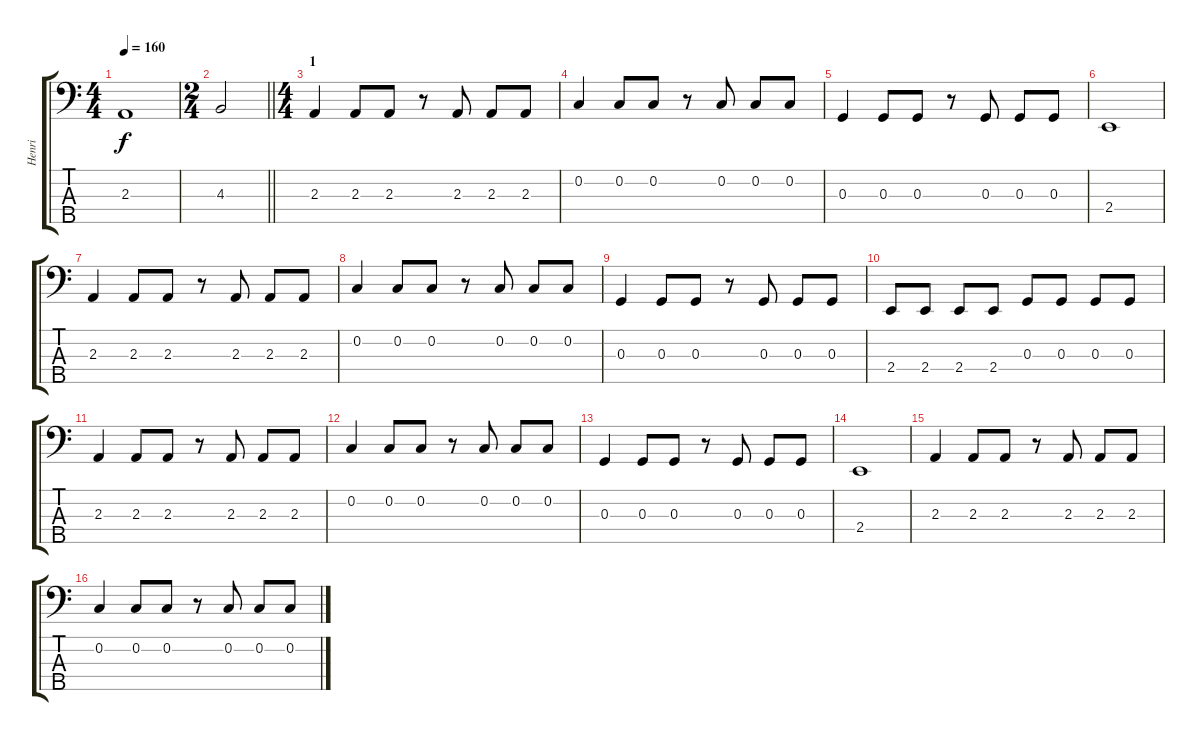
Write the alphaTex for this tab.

\track ("Henri" "Henri") {instrument electricbassfinger}
\staff {score tabs}
\tuning (F2 C2 G1 D1 A0) {hide}
\ts (4 4)
\tempo 160
\clef f4
\ks c
2.3.1{dy f} |
\ts (2 4)
\barLineRight lightlight
4.3.2 |
\ts (4 4)
\section ("" "1")
2.3.4 2.3.8 2.3.8 r.8 2.3.8 2.3.8 2.3.8 |
0.2.4 0.2.8 0.2.8 r.8 0.2.8 0.2.8 0.2.8 |
0.3.4 0.3.8 0.3.8 r.8 0.3.8 0.3.8 0.3.8 |
2.4.1 |
2.3.4 2.3.8 2.3.8 r.8 2.3.8 2.3.8 2.3.8 |
0.2.4 0.2.8 0.2.8 r.8 0.2.8 0.2.8 0.2.8 |
0.3.4 0.3.8 0.3.8 r.8 0.3.8 0.3.8 0.3.8 |
2.4.8 2.4.8 2.4.8 2.4.8 0.3.8 0.3.8 0.3.8 0.3.8 |
2.3.4 2.3.8 2.3.8 r.8 2.3.8 2.3.8 2.3.8 |
0.2.4 0.2.8 0.2.8 r.8 0.2.8 0.2.8 0.2.8 |
0.3.4 0.3.8 0.3.8 r.8 0.3.8 0.3.8 0.3.8 |
2.4.1 |
2.3.4 2.3.8 2.3.8 r.8 2.3.8 2.3.8 2.3.8 |
0.2.4 0.2.8 0.2.8 r.8 0.2.8 0.2.8 0.2.8
